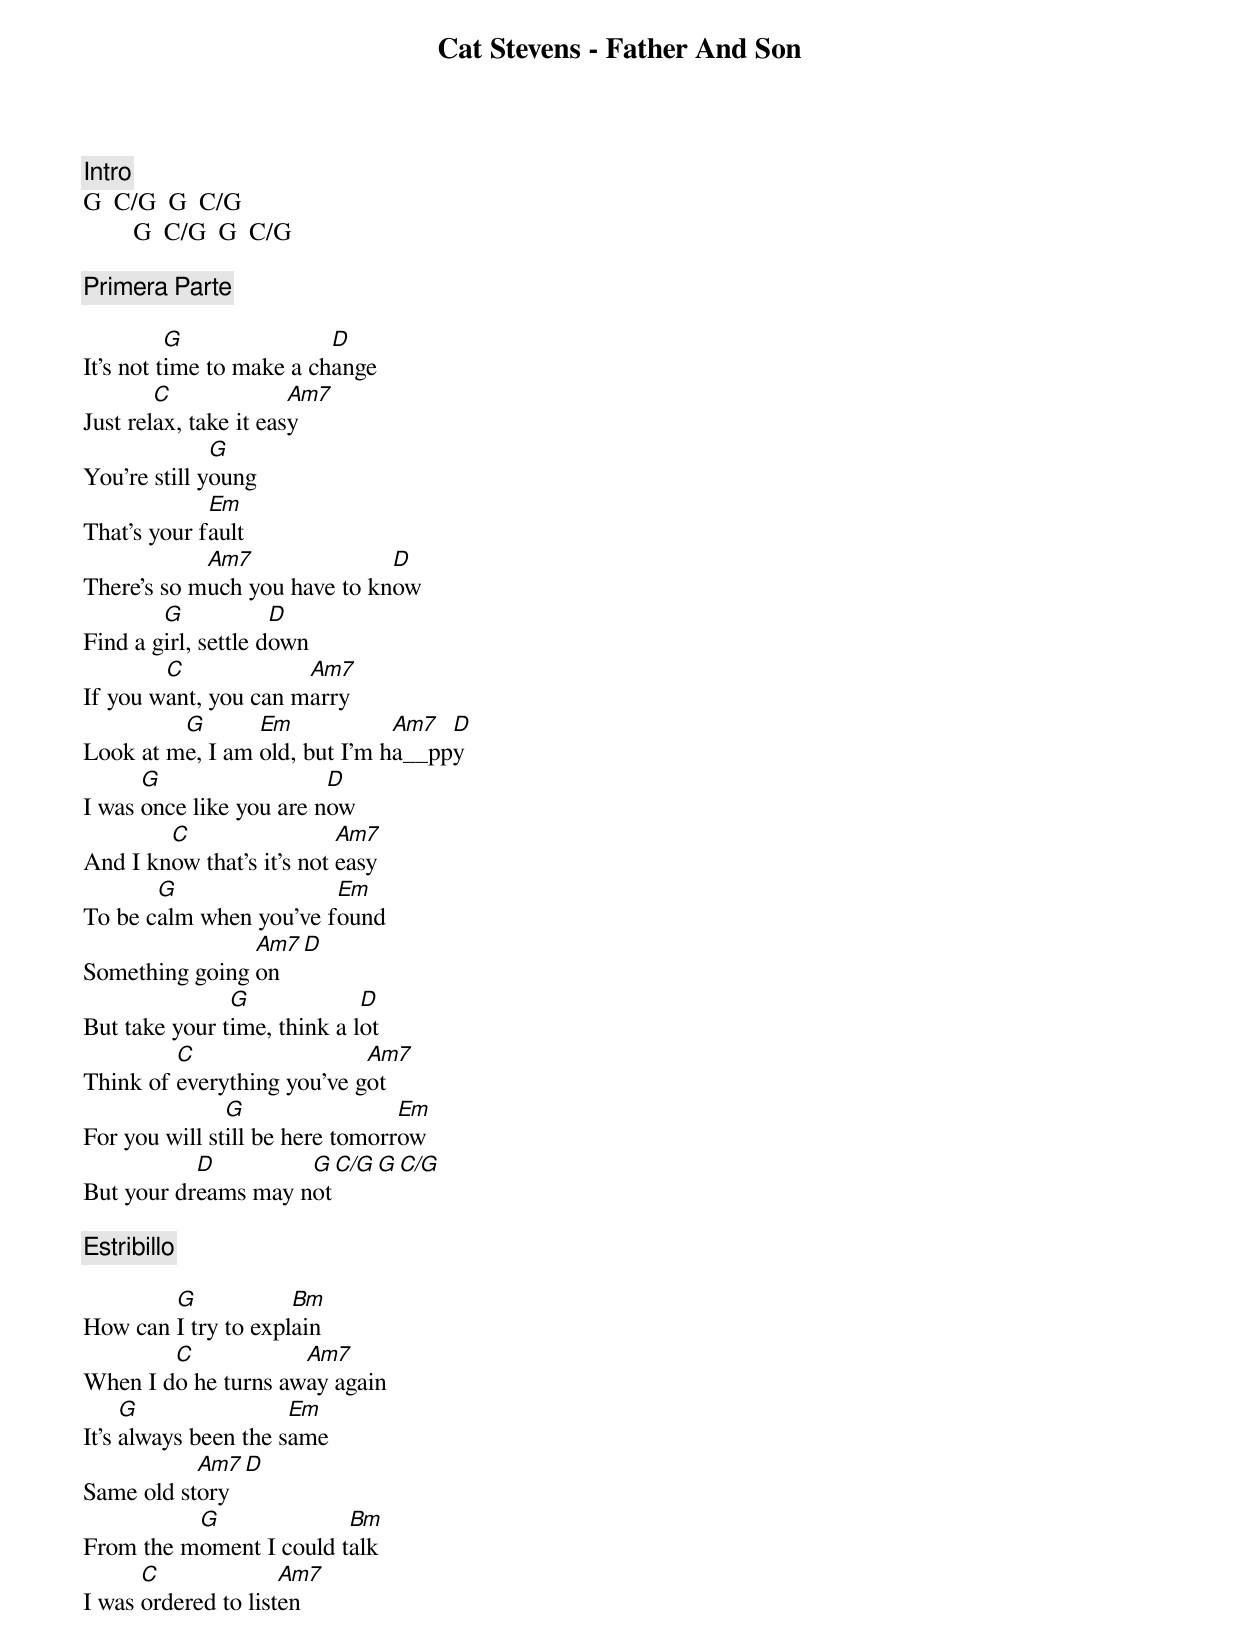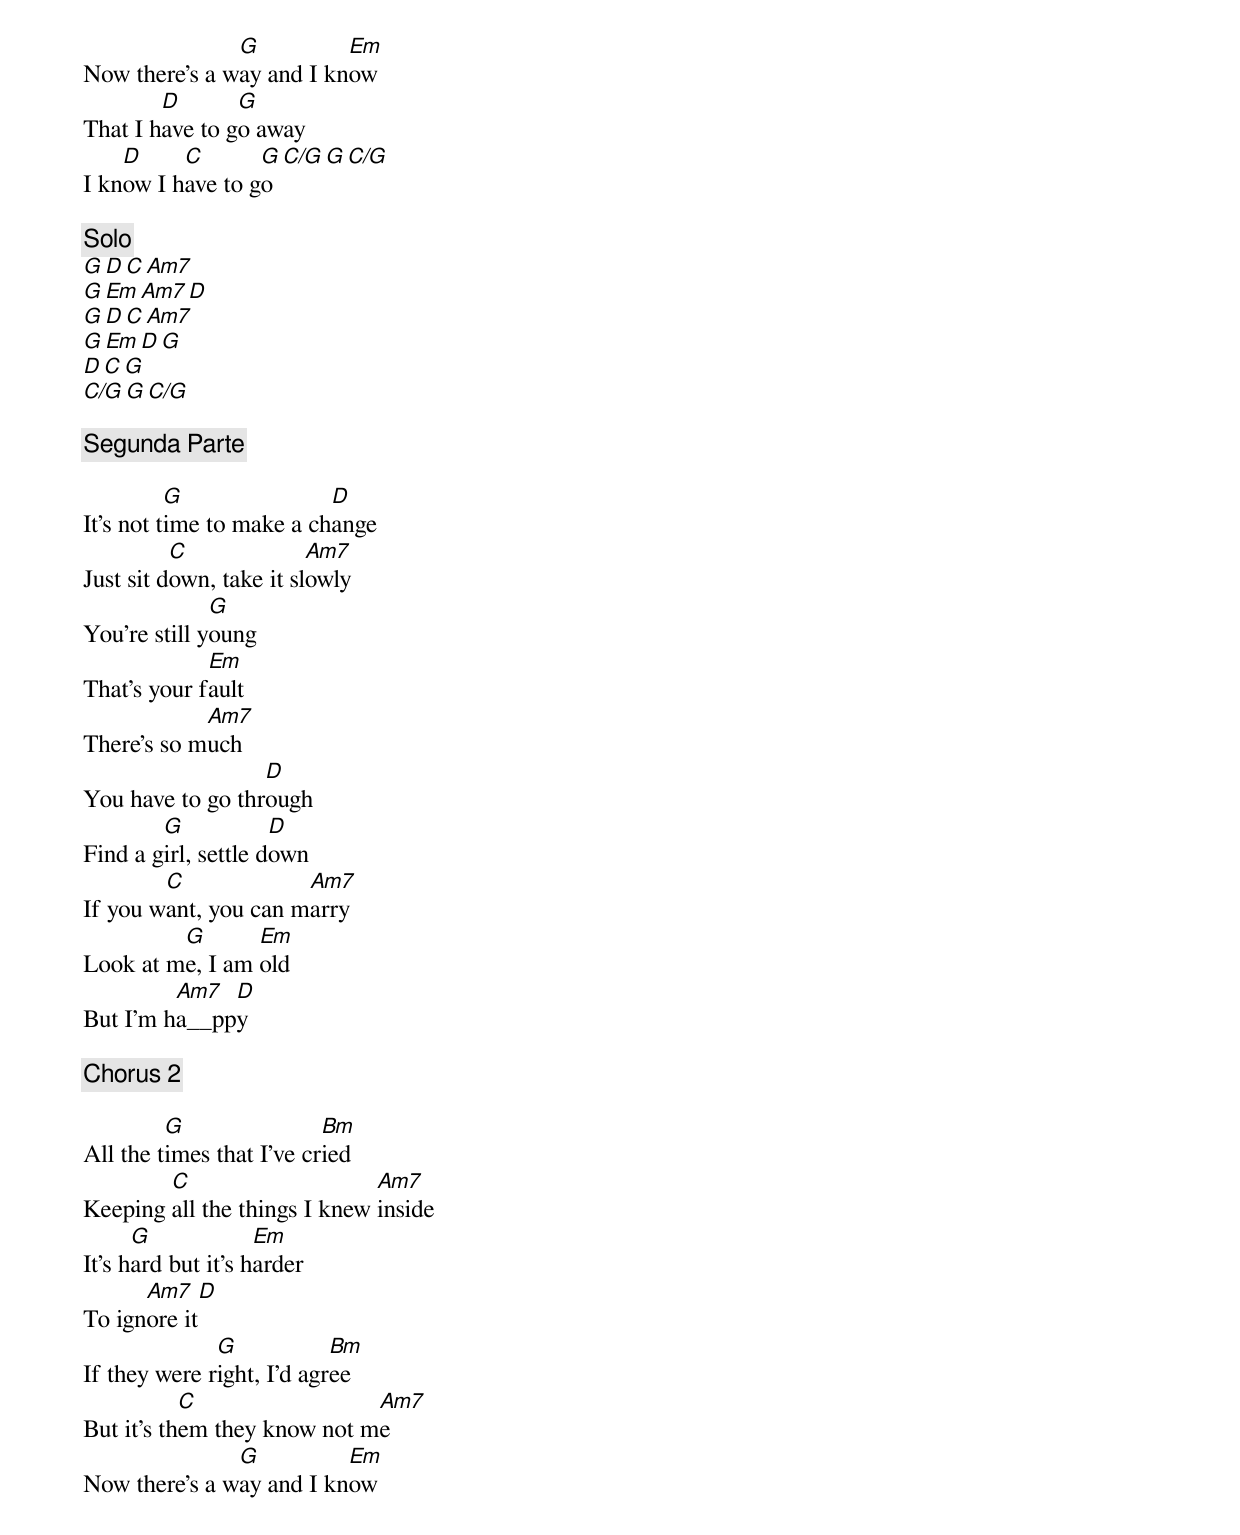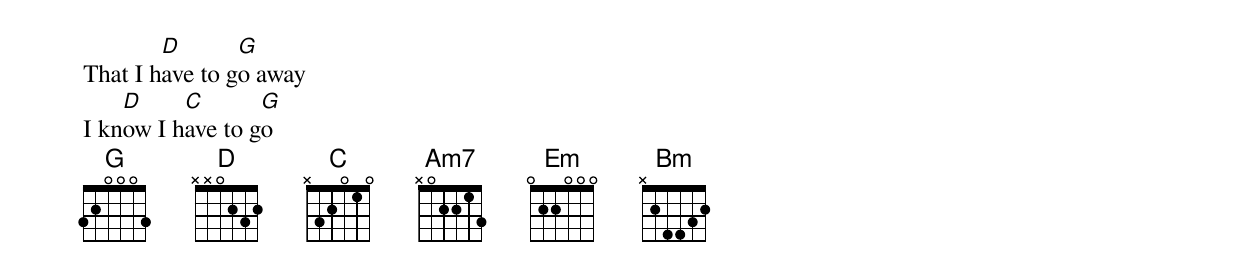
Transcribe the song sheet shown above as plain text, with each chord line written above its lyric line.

Cat Stevens - Father And Son

[Intro]
G  C/G  G  C/G
        G  C/G  G  C/G

[Primera Parte]

          G               D
It's not time to make a change
        C              Am7
Just relax, take it easy
              G
You're still young
             Em
That's your fault
            Am7               D
There's so much you have to know
        G            D
Find a girl, settle down
        C             Am7
If you want, you can marry
         G       Em            Am7  D
Look at me, I am old, but I'm ha__ppy
      G                  D
I was once like you are now
        C                  Am7
And I know that's it's not easy
       G                Em
To be calm when you've found
                Am7  D
Something going on
               G             D
But take your time, think a lot
         C                  Am7
Think of everything you've got
               G                 Em
For you will still be here tomorrow
           D         G  C/G  G  C/G
But your dreams may not

[Estribillo]

        G            Bm
How can I try to explain
        C            Am7
When I do he turns away again
     G                Em
It's always been the same
           Am7  D
Same old story
          G              Bm
From the moment I could talk
      C              Am7
I was ordered to listen
               G          Em
Now there's a way and I know
        D       G
That I have to go away
    D     C       G  C/G  G  C/G
I know I have to go

[Solo]
G  D  C  Am7
       G  Em  Am7  D
       G  D  C  Am7
       G  Em  D  G
       D  C  G
       C/G  G  C/G

[Segunda Parte]

          G               D
It's not time to make a change
          C              Am7
Just sit down, take it slowly
              G
You're still young
             Em
That's your fault
            Am7
There's so much
                  D
You have to go through
        G            D
Find a girl, settle down
        C             Am7
If you want, you can marry
         G       Em
Look at me, I am old
         Am7  D
But I'm ha__ppy

[Chorus 2]

         G                Bm
All the times that I've cried
        C                     Am7
Keeping all the things I knew inside
      G             Em
It's hard but it's harder
      Am7    D
To ignore it
              G            Bm
If they were right, I'd agree
           C                 Am7
But it's them they know not me
               G          Em
Now there's a way and I know
        D       G
That I have to go away
    D     C       G
I know I have to go
